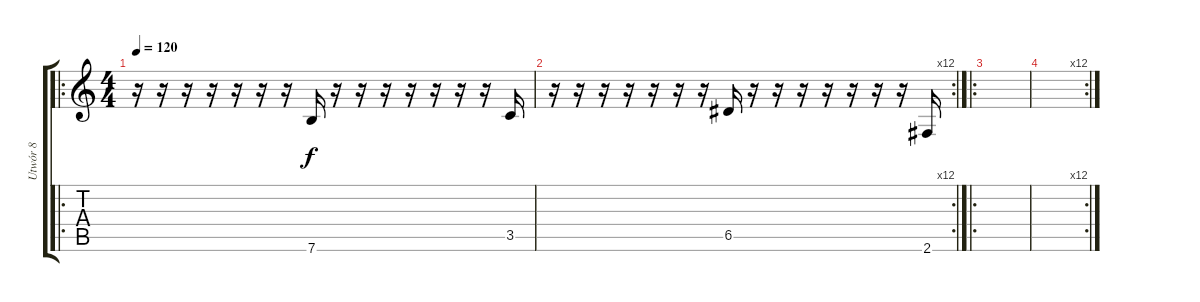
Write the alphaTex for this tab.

\track ("Utwór 8" "Utwór 8") {instrument distortionguitar}
\staff {score tabs}
\tuning (E4 B3 G3 D3 A2 E2) {hide}
\ro
\ts (4 4)
\tempo 120
\clef g2
\ks c
r.16{dy f instrument distortionguitar} r.16 r.16 r.16 r.16 r.16 r.16 7.6.16 r.16 r.16 r.16 r.16 r.16 r.16 r.16 3.5.16 |
\rc 12
r.16 r.16 r.16 r.16 r.16 r.16 r.16 6.5.16 r.16 r.16 r.16 r.16 r.16 r.16 r.16 2.6.16 |
\ro
|
\rc 12
